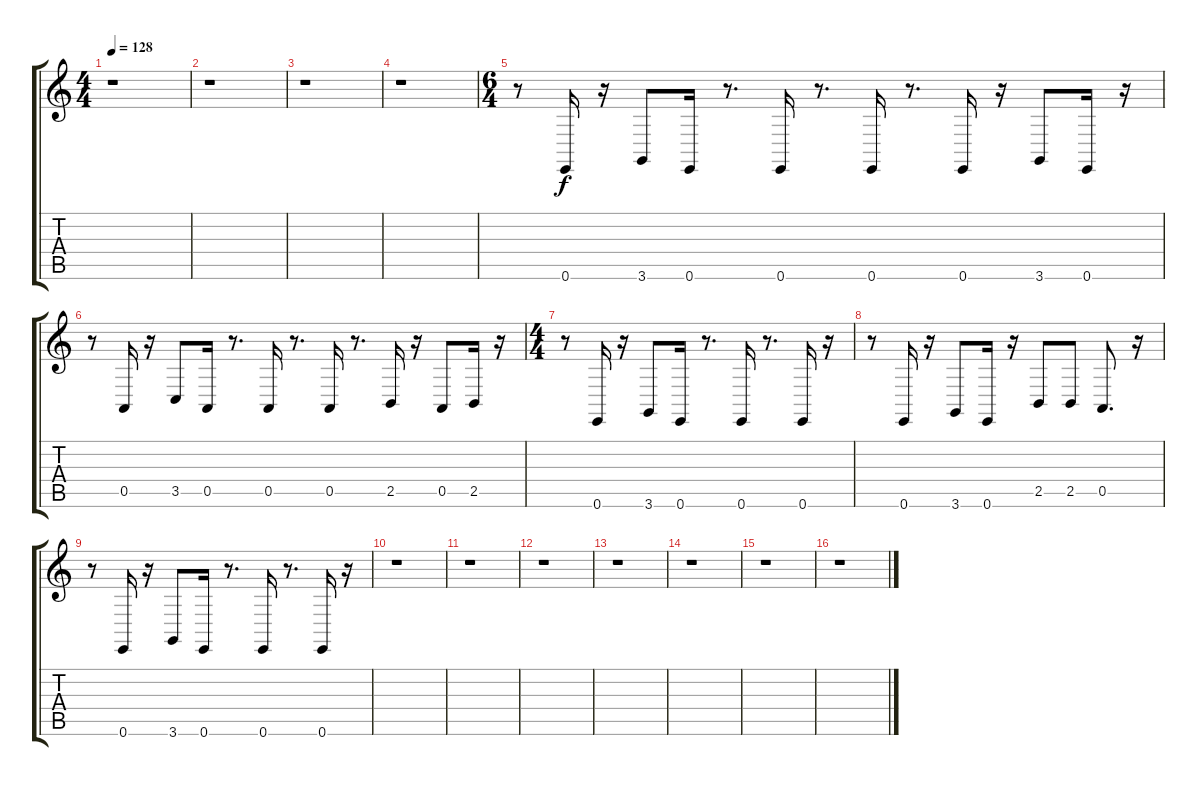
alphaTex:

\track "" {instrument baritonesax}
\staff {score tabs}
\tuning (E4 B3 G3 D3 A2 E2) {hide}
\ts (4 4)
\tempo 128
\clef g2
\ks c
r.1{dy f} |
r.1 |
r.1 |
r.1 |
\ts (6 4)
r.8 0.6.16 r.16 3.6.8 0.6.16 r.8{d} 0.6.16 r.8{d} 0.6.16 r.8{d} 0.6.16 r.16 3.6.8 0.6.16 r.16 |
r.8 0.5.16 r.16 3.5.8 0.5.16 r.8{d} 0.5.16 r.8{d} 0.5.16 r.8{d} 2.5.16 r.16 0.5.8 2.5.16 r.16 |
\ts (4 4)
r.8 0.6.16 r.16 3.6.8 0.6.16 r.8{d} 0.6.16 r.8{d} 0.6.16 r.16 |
r.8 0.6.16 r.16 3.6.8 0.6.16 r.16 2.5.8 2.5.8 0.5.8{d} r.16 |
r.8 0.6.16 r.16 3.6.8 0.6.16 r.8{d} 0.6.16 r.8{d} 0.6.16 r.16 |
r.1 |
r.1 |
r.1 |
r.1 |
r.1 |
r.1 |
r.1
